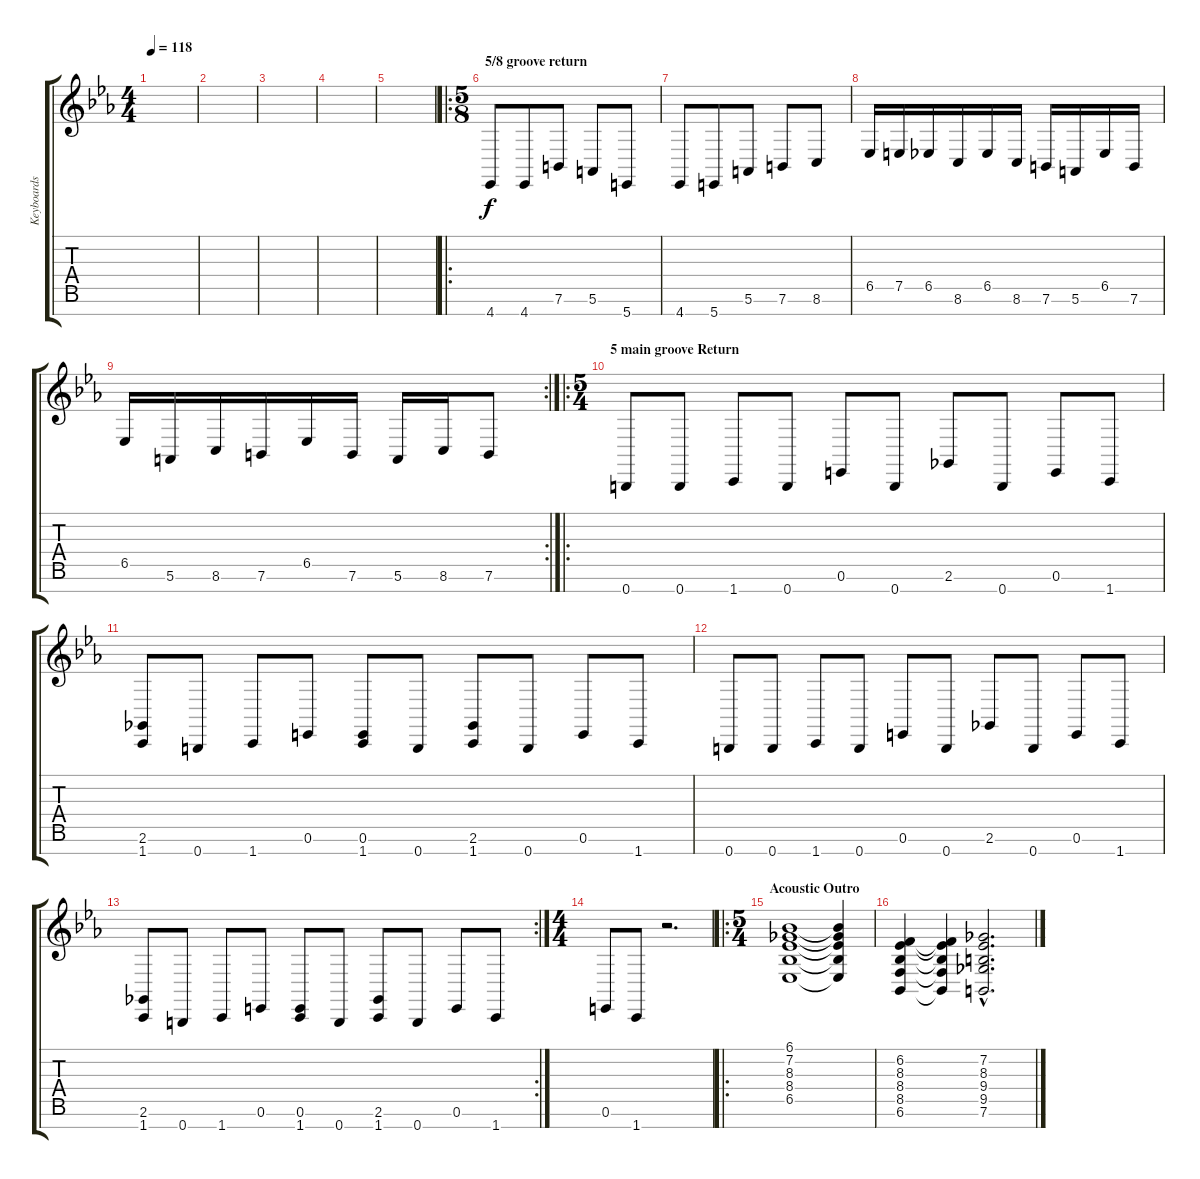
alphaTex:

\track ("Keyboards Right hand" "Keyboards ") {instrument stringensemble1}
\staff {score tabs}
\tuning (E4 B3 G3 D3 A2 E2 B1) {hide}
\ts (4 4)
\tempo 118
\clef g2
\ks eb
|
|
|
|
|
\ro
\ts (5 8)
\section ("" "5/8 groove return")
4.7.8{volume 11 instrument lead2sawtooth} 4.7.8 7.6.8 5.6.8 5.7.8 |
4.7.8 5.7.8 5.6.8 7.6.8 8.6.8 |
6.5.16 7.5.16 6.5.16 8.6.16 6.5.16 8.6.16 7.6.16 5.6.16 6.5.16 7.6.16 |
\rc 2
6.5.16 5.6.16 8.6.16 7.6.16 6.5.16 7.6.16 5.6.16 8.6.16 7.6.8 |
\ro
\ts (5 4)
\section ("" "5 main groove Return")
0.7.8 0.7.8 1.7.8 0.7.8 0.6.8 0.7.8 2.6.8 0.7.8 0.6.8 1.7.8 |
(2.6 1.7).8 0.7.8 1.7.8 0.6.8 (0.6 1.7).8 0.7.8 (2.6 1.7).8 0.7.8 0.6.8 1.7.8 |
0.7.8 0.7.8 1.7.8 0.7.8 0.6.8 0.7.8 2.6.8 0.7.8 0.6.8 1.7.8 |
\rc 2
(2.6 1.7).8 0.7.8 1.7.8 0.6.8 (0.6 1.7).8 0.7.8 (2.6 1.7).8 0.7.8 0.6.8 1.7.8 |
\ts (4 4)
0.6.8 1.7.8 r.2{d} |
\ro
\ts (5 4)
\section ("" "Acoustic Outro")
(6.1 7.2 8.3 8.4 6.5).1{volume 8 instrument stringensemble1} (6.1{t} 7.2{t} 8.3{t} 8.4{t} 6.5{t}).4 |
(6.2 8.3 8.4 8.5 6.6).4 (6.2{t} 8.3{t} 8.4{t} 8.5{t} 6.6{t}).4 (7.2{hac} 8.3{hac} 9.4{hac} 9.5{hac} 7.6{hac}).2{d}
